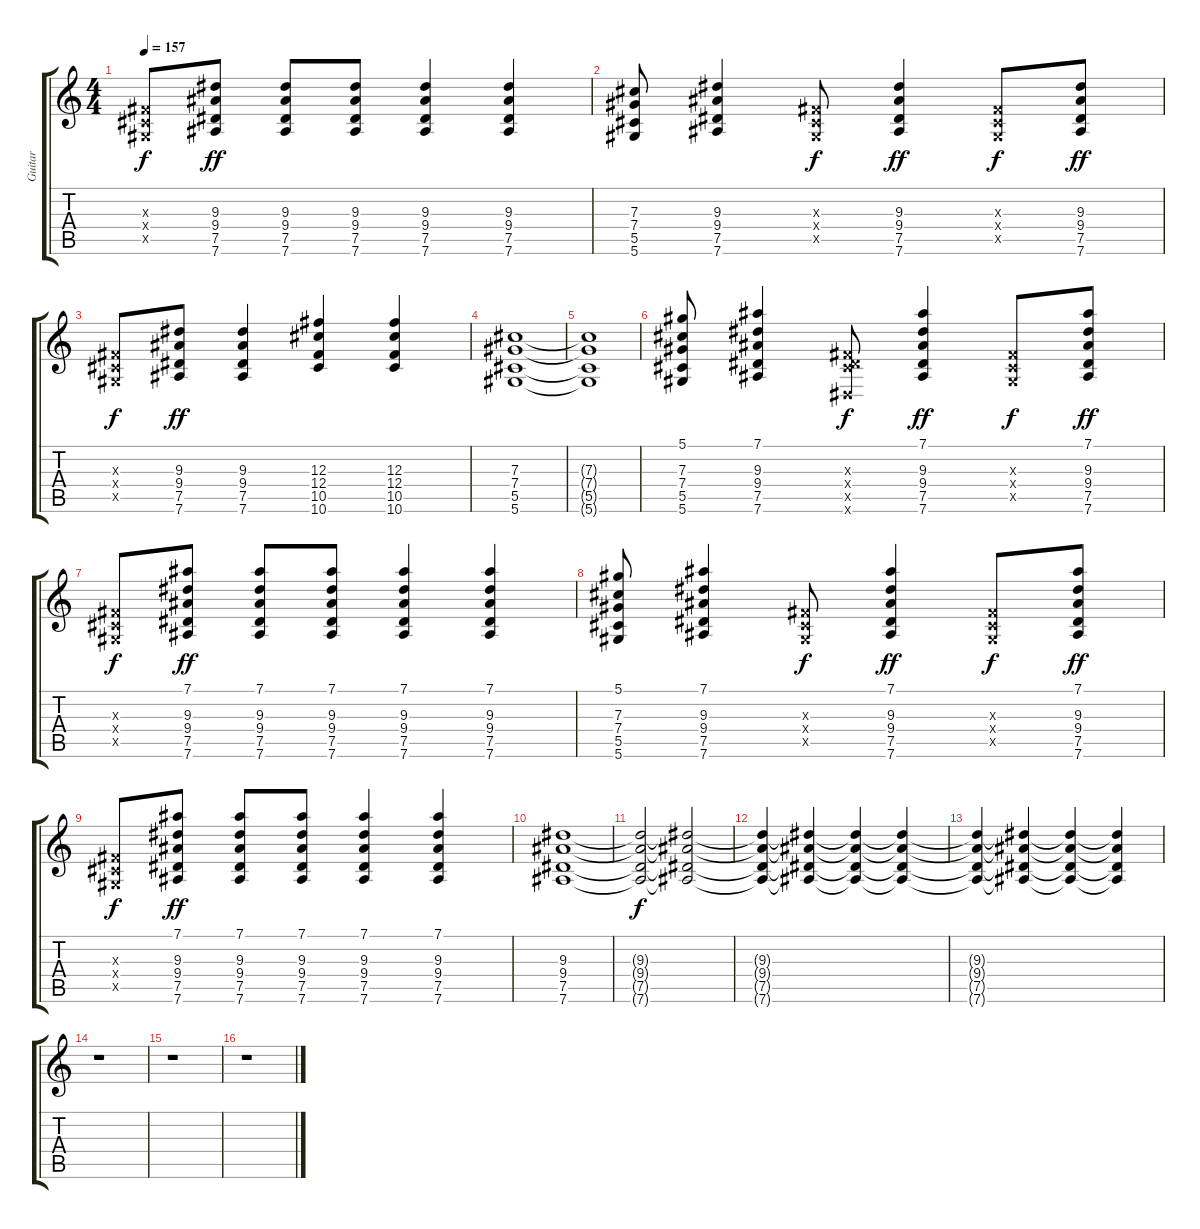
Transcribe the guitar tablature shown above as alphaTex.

\track ("Guitar" "Guitar") {instrument distortionguitar}
\staff {score tabs}
\tuning (Eb4 Bb3 Gb3 Db3 Ab2 Eb2) {hide}
\ts (4 4)
\tempo 157
\clef g2
\ks c
(0.3{x} 0.4{x} 0.5{x}).8{dy f} (9.3 9.4 7.5 7.6).8{dy ff} (9.3 9.4 7.5 7.6).8 (9.3 9.4 7.5 7.6).8 (9.3 9.4 7.5 7.6).4 (9.3 9.4 7.5 7.6).4 |
(7.3 7.4 5.5 5.6).8 (9.3 9.4 7.5 7.6).4 (0.3{x} 0.4{x} 0.5{x}).8{dy f} (9.3 9.4 7.5 7.6).4{dy ff} (0.3{x} 0.4{x} 0.5{x}).8{dy f} (9.3 9.4 7.5 7.6).8{dy ff} |
(0.3{x} 0.4{x} 0.5{x}).8{dy f} (9.3 9.4 7.5 7.6).8{dy ff} (9.3 9.4 7.5 7.6).4 (12.3 12.4 10.5 10.6).4 (12.3 12.4 10.5 10.6).4 |
(7.3 7.4 5.5 5.6).1 |
(7.3{t} 7.4{t} 5.5{t} 5.6{t}).1 |
(5.1 7.3 7.4 5.5 5.6).8 (7.1 9.3 9.4 7.5 7.6).4 (0.3{x} 0.4{x} 7.5{x} 0.6{x}).8{dy f} (7.1 9.3 9.4 7.5 7.6).4{dy ff} (0.3{x} 0.4{x} 0.5{x}).8{dy f} (7.1 9.3 9.4 7.5 7.6).8{dy ff} |
(0.3{x} 0.4{x} 0.5{x}).8{dy f} (7.1 9.3 9.4 7.5 7.6).8{dy ff} (7.1 9.3 9.4 7.5 7.6).8 (7.1 9.3 9.4 7.5 7.6).8 (7.1 9.3 9.4 7.5 7.6).4 (7.1 9.3 9.4 7.5 7.6).4 |
(5.1 7.3 7.4 5.5 5.6).8 (7.1 9.3 9.4 7.5 7.6).4 (0.3{x} 0.4{x} 0.5{x}).8{dy f} (7.1 9.3 9.4 7.5 7.6).4{dy ff} (0.3{x} 0.4{x} 0.5{x}).8{dy f} (7.1 9.3 9.4 7.5 7.6).8{dy ff} |
(0.3{x} 0.4{x} 0.5{x}).8{dy f} (7.1 9.3 9.4 7.5 7.6).8{dy ff} (7.1 9.3 9.4 7.5 7.6).8 (7.1 9.3 9.4 7.5 7.6).8 (7.1 9.3 9.4 7.5 7.6).4 (7.1 9.3 9.4 7.5 7.6).4 |
(9.3 9.4 7.5 7.6).1 |
(9.3{t} 9.4{t} 7.5{t} 7.6{t}).2{dy f} (9.3{t} 9.4{t} 7.5{t} 7.6{t}).2{volume 12} |
(9.3{t} 9.4{t} 7.5{t} 7.6{t}).4{volume 10} (9.3{t} 9.4{t} 7.5{t} 7.6{t}).4 (9.3{t} 9.4{t} 7.5{t} 7.6{t}).4{volume 8} (9.3{t} 9.4{t} 7.5{t} 7.6{t}).4 |
(9.3{t} 9.4{t} 7.5{t} 7.6{t}).4{volume 7} (9.3{t} 9.4{t} 7.5{t} 7.6{t}).4 (9.3{t} 9.4{t} 7.5{t} 7.6{t}).4{volume 4} (9.3{t} 9.4{t} 7.5{t} 7.6{t}).4 |
r.1 |
r.1 |
r.1
